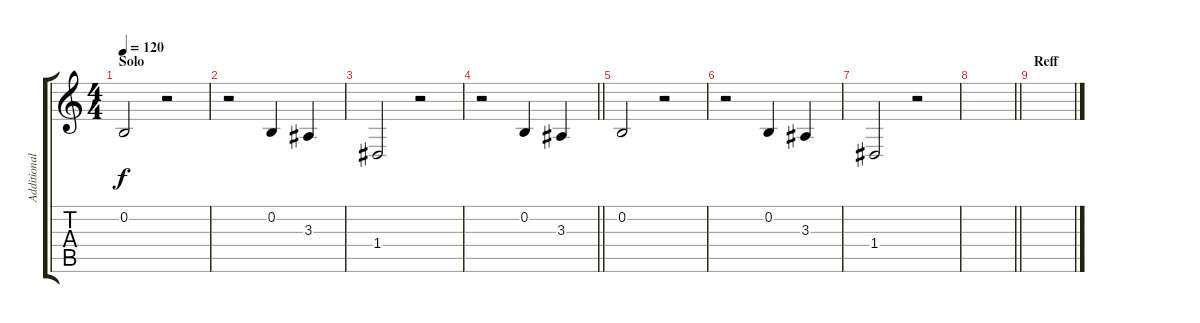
\track ("Additional Keyboard" "Additional") {instrument vibraphone}
\staff {score tabs}
\tuning (E4 B3 G3 D3 A2 E2) {hide}
\ts (4 4)
\section ("" "Solo")
\tempo 120
\clef g2
\ks c
0.2.2{dy f} r.2 |
r.2 0.2.4 3.3.4 |
1.4.2 r.2 |
\barLineRight lightlight
r.2 0.2.4 3.3.4 |
0.2.2 r.2 |
r.2 0.2.4 3.3.4 |
1.4.2 r.2 |
\barLineRight lightlight
|
\section ("" "Reff")
